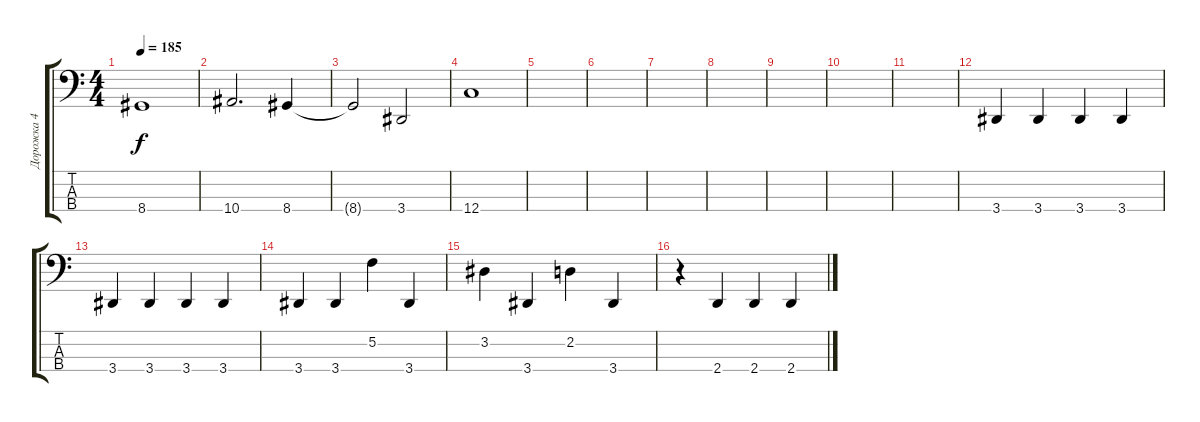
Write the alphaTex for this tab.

\track ("Дорожка 4" "Дорожка 4") {instrument electricbassfinger}
\staff {score tabs}
\tuning (F2 C2 G1 C1) {hide}
\ts (4 4)
\tempo 185
\clef f4
\ks c
8.4{t}.1{dy f} |
10.4.2{d} 8.4.4 |
8.4{t}.2 3.4.2 |
12.4.1 |
|
|
|
|
|
|
|
3.4.4 3.4.4 3.4.4 3.4.4 |
3.4.4 3.4.4 3.4.4 3.4.4 |
3.4.4 3.4.4 5.2.4 3.4.4 |
3.2.4 3.4.4 2.2.4 3.4.4 |
r.4 2.4.4 2.4.4 2.4.4
